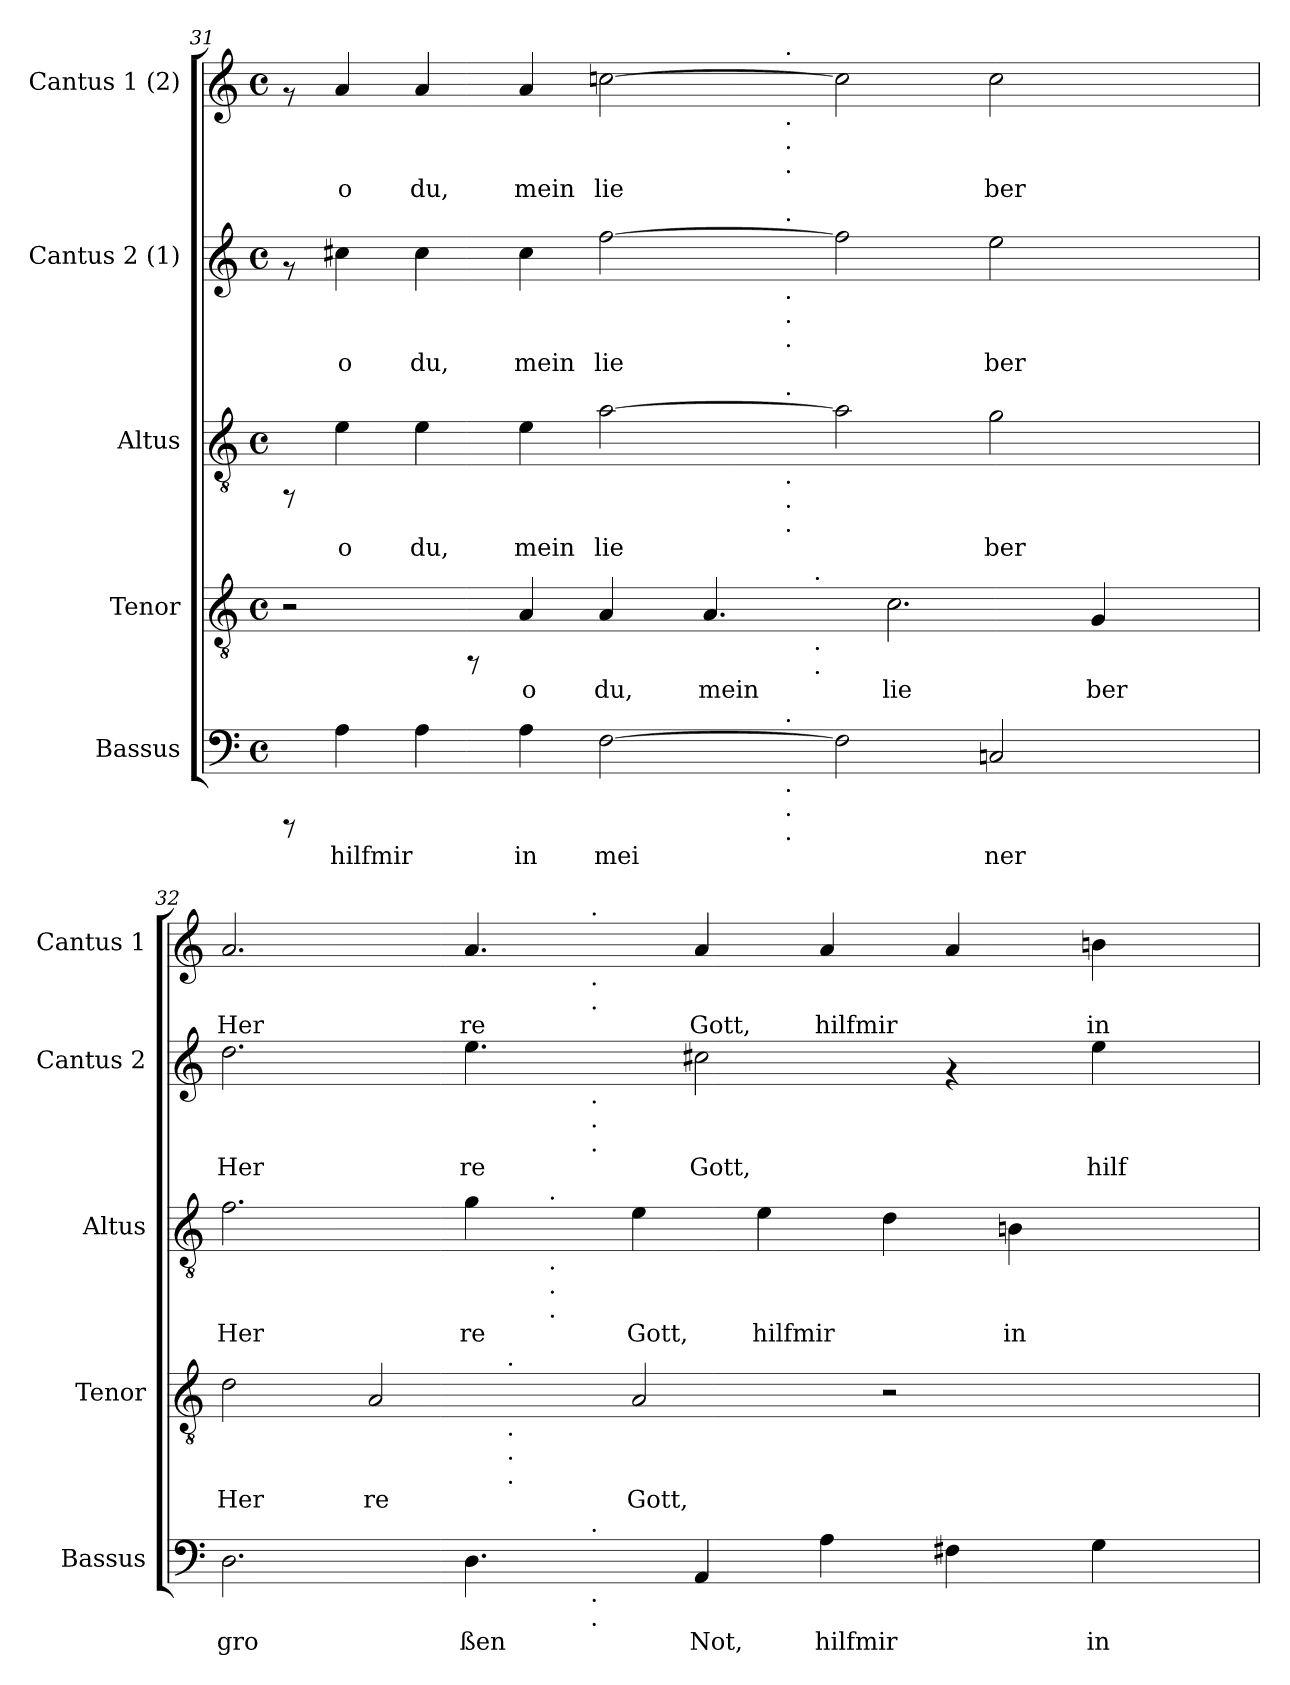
**kern	**text	**kern	**text	**kern	**text	**kern	**text	**kern	**text
*part5	*part5	*part4	*part4	*part3	*part3	*part2	*part2	*part1	*part1
*staff5	*staff5	*staff4	*staff4	*staff3	*staff3	*staff2	*staff2	*staff1	*staff1
*I"Bassus	*	*I"Tenor	*	*I"Altus	*	*I"Cantus 2 (1)	*	*I"Cantus 1 (2)	*
*I'Bassus	*	*I'Tenor	*	*I'Altus	*	*I'Cantus 2	*	*I'Cantus 1	*
*clefF4	*	*clefGv2	*	*clefGv2	*	*clefG2	*	*clefG2	*
*k[]	*	*k[]	*	*k[]	*	*k[]	*	*k[]	*
*C:	*	*C:	*	*C:	*	*C:	*	*C:	*
*M4/4	*	*M4/4	*	*M4/4	*	*M4/4	*	*M4/4	*
*met(c)	*	*met(c)	*	*met(c)	*	*met(c)	*	*met(c)	*
=31	=31	=31	=31	=31	=31	=31	=31	=31	=31
*^	*	*^	*	*^	*	*^	*	*^	*
8rCCC	1ryy	.	2r	1ryy	.	8rFF	1ryy	.	8rf	1ryy	.	8rf	1ryy	.
!	!	!LO:LY:b:cj	!	!	!	!	!	!LO:LY:b:cj	!	!	!LO:LY:b:cj	!	!	!LO:LY:b:cj
4A\	.	hilfmir	.	.	.	4e\	.	o	4cc#X\	.	o	4a/	.	o
!	!	!LO:LY:b:cj	!	!	!	!	!	!LO:LY:b:cj	!	!	!LO:LY:b:cj	!	!	!LO:LY:b:cj
4A\	.	.	.	.	.	4e\	.	du,	4cc#\	.	du,	4a/	.	du,
.	.	.	8rFF	.	.	.	.	.	.	.	.	.	.	.
!	!	!LO:LY:b:cj	!	!	!LO:LY:b:cj	!	!	!LO:LY:b:cj	!	!	!LO:LY:b:cj	!	!	!LO:LY:b:cj
4A\	.	in	4A/	.	o	4e\	.	mein	4cc#\	.	mein	4a/	.	mein
!	!	!LO:LY:b:cj	!	!	!LO:LY:b:cj	!	!	!LO:LY:b:cj	!	!	!LO:LY:b:cj	!	!	!LO:LY:b:cj
[>2F\	.	mei	4A/	.	du,	[>2a\	.	lie	[>2ff\	.	lie	[>2ccn\	.	lie
.	4ryy	.	.	4ryy	.	.	4ryy	.	.	4ryy	.	.	4ryy	.
!	!	!	!	!	!LO:LY:b:cj	!	!	!	!	!	!	!	!	!
.	.	.	4.A/	.	mein	.	.	.	.	.	.	.	.	.
.	32.ryy	.	.	16.ryy	.	.	32.ryy	.	.	32.ryy	.	.	32.ryy	.
!	!	!	!	!	!	!	!	!	!	!	!	!	!LO:TX:a:t=.	!
!	!	!	!	!	!	!	!	!	!	!	!	!	!LO:TX:b:t=.	!
!	!	!	!	!	!	!	!	!	!	!	!	!	!LO:TX:b:t=.	!
!	!	!	!	!	!	!	!	!	!	!	!	!	!LO:TX:b:t=.	!
!	!	!	!	!	!	!	!	!	!	!LO:TX:a:t=.	!	!	!	!
!	!	!	!	!	!	!	!	!	!	!LO:TX:b:t=.	!	!	!	!
!	!	!	!	!	!	!	!	!	!	!LO:TX:b:t=.	!	!	!	!
!	!	!	!	!	!	!	!	!	!	!LO:TX:b:t=.	!	!	!	!
!	!	!	!	!	!	!	!LO:TX:a:t=.	!	!	!	!	!	!	!
!	!	!	!	!	!	!	!LO:TX:b:t=.	!	!	!	!	!	!	!
!	!	!	!	!	!	!	!LO:TX:b:t=.	!	!	!	!	!	!	!
!	!	!	!	!	!	!	!LO:TX:b:t=.	!	!	!	!	!	!	!
!	!LO:TX:a:t=.	!	!	!	!	!	!	!	!	!	!	!	!	!
!	!LO:TX:b:t=.	!	!	!	!	!	!	!	!	!	!	!	!	!
!	!LO:TX:b:t=.	!	!	!	!	!	!	!	!	!	!	!	!	!
!	!LO:TX:b:t=.	!	!	!	!	!	!	!	!	!	!	!	!	!
.	1ryy	.	.	.	.	.	1ryy	.	.	1ryy	.	.	1ryy	.
!	!	!	!	!LO:TX:a:t=.	!	!	!	!	!	!	!	!	!	!
!	!	!	!	!LO:TX:b:t=.	!	!	!	!	!	!	!	!	!	!
!	!	!	!	!LO:TX:b:t=.	!	!	!	!	!	!	!	!	!	!
.	.	.	.	1ryy	.	.	.	.	.	.	.	.	.	.
!	!	!LO:LY:b:cj	!	!	!	!	!	!LO:LY:b:cj	!	!	!LO:LY:b:cj	!	!	!LO:LY:b:cj
2F\]	.	.	.	.	.	2a\]	.	.	2ff\]	.	.	2cc\]	.	.
!	!	!	!	!	!LO:LY:b:cj	!	!	!	!	!	!	!	!	!
.	.	.	2.c\	.	lie	.	.	.	.	.	.	.	.	.
!	!	!LO:LY:b:cj	!	!	!	!	!	!LO:LY:b:cj	!	!	!LO:LY:b:cj	!	!	!LO:LY:b:cj
2Cn/	.	ner	.	.	.	2g\	.	ber	2ee\	.	ber	2cc\	.	ber
!	!	!	!	!	!LO:LY:b:cj	!	!	!	!	!	!	!	!	!
.	.	.	4G/	.	ber	.	.	.	.	.	.	.	.	.
.	8ryy	.	.	.	.	.	8ryy	.	.	8ryy	.	.	8ryy	.
.	.	.	.	8ryy	.	.	.	.	.	.	.	.	.	.
8ryy	.	.	.	.	.	8ryy	.	.	8ryy	.	.	8ryy	.	.
.	16ryy	.	.	.	.	.	16ryy	.	.	16ryy	.	.	16ryy	.
.	.	.	.	32ryy	.	.	.	.	.	.	.	.	.	.
.	64ryy	.	.	.	.	.	64ryy	.	.	64ryy	.	.	64ryy	.
=32	=32	=32	=32	=32	=32	=32	=32	=32	=32	=32	=32	=32	=32	=32
!	!	!LO:LY:b:cj	!	!	!LO:LY:b:cj	!	!	!LO:LY:b:cj	!	!	!LO:LY:b:cj	!	!	!LO:LY:b:cj
2.D\	2...ryy	gro	2d\	2ryy	Her	2.f\	2..ryy	Her	2.dd\	2...ryy	Her	2.a/	2...ryy	Her
!	!	!	!	!	!LO:LY:b:cj	!	!	!	!	!	!	!	!	!
.	.	.	2A/	4ryy	re	.	.	.	.	.	.	.	.	.
!	!	!LO:LY:b:cj	!	!	!	!	!	!LO:LY:b:cj	!	!	!LO:LY:b:cj	!	!	!LO:LY:b:cj
4.D\	.	ßen	.	16ryy	.	4g\	.	re	4.ee\	.	re	4.a/	.	re
!	!	!	!	!LO:TX:a:t=.	!	!	!	!	!	!	!	!	!	!
!	!	!	!	!LO:TX:b:t=.	!	!	!	!	!	!	!	!	!	!
!	!	!	!	!LO:TX:b:t=.	!	!	!	!	!	!	!	!	!	!
!	!	!	!	!LO:TX:b:t=.	!	!	!	!	!	!	!	!	!	!
.	.	.	.	1ryy	.	.	.	.	.	.	.	.	.	.
!	!	!	!	!	!	!	!LO:TX:a:t=.	!	!	!	!	!	!	!
!	!	!	!	!	!	!	!LO:TX:b:t=.	!	!	!	!	!	!	!
!	!	!	!	!	!	!	!LO:TX:b:t=.	!	!	!	!	!	!	!
!	!	!	!	!	!	!	!LO:TX:b:t=.	!	!	!	!	!	!	!
.	.	.	.	.	.	.	1ryy	.	.	.	.	.	.	.
!	!	!	!	!	!	!	!	!	!	!	!	!	!LO:TX:a:t=.	!
!	!	!	!	!	!	!	!	!	!	!	!	!	!LO:TX:b:t=.	!
!	!	!	!	!	!	!	!	!	!	!	!	!	!LO:TX:b:t=.	!
!	!	!	!	!	!	!	!	!	!	!LO:TX:b:t=.	!	!	!	!
!	!	!	!	!	!	!	!	!	!	!LO:TX:b:t=.	!	!	!	!
!	!	!	!	!	!	!	!	!	!	!LO:TX:b:t=.	!	!	!	!
!	!LO:TX:a:t=.	!	!	!	!	!	!	!	!	!	!	!	!	!
!	!LO:TX:b:t=.	!	!	!	!	!	!	!	!	!	!	!	!	!
!	!LO:TX:b:t=.	!	!	!	!	!	!	!	!	!	!	!	!	!
.	1ryy	.	.	.	.	.	.	.	.	1ryy	.	.	1ryy	.
!	!	!	!	!	!LO:LY:b:cj	!	!	!LO:LY:b:cj	!	!	!	!	!	!
.	.	.	2A/	.	Gott,	4e\	.	Gott,	.	.	.	.	.	.
!	!	!LO:LY:b:cj	!	!	!	!	!	!	!	!	!LO:LY:b:cj	!	!	!LO:LY:b:cj
4AA/	.	Not,	.	.	.	.	.	.	2cc#X\	.	Gott,	4a/	.	Gott,
!	!	!	!	!	!	!	!	!LO:LY:b:cj	!	!	!	!	!	!
.	.	.	.	.	.	4e\	.	hilfmir	.	.	.	.	.	.
!	!	!LO:LY:b:cj	!	!	!	!	!	!	!	!	!	!	!	!LO:LY:b:cj
4A\	.	hilfmir	.	.	.	.	.	.	.	.	.	4a/	.	hilfmir
!	!	!	!	!	!	!	!	!LO:LY:b:cj	!	!	!	!	!	!
.	.	.	2r	.	.	4d\	.	.	.	.	.	.	.	.
!	!	!LO:LY:b:cj	!	!	!	!	!	!	!	!	!	!	!	!LO:LY:b:cj
4F#X\	.	.	.	.	.	.	.	.	4rf	.	.	4a/	.	.
!	!	!	!	!	!	!	!	!LO:LY:b:cj	!	!	!	!	!	!
.	.	.	.	.	.	4Bn\	.	in	.	.	.	.	.	.
.	.	.	.	4ryy	.	.	.	.	.	.	.	.	.	.
!	!	!LO:LY:b:cj	!	!	!	!	!	!	!	!	!LO:LY:b:cj	!	!	!LO:LY:b:cj
4G\	.	in	.	.	.	.	4ryy	.	4ee\	.	hilf	4bn\	.	in
.	8.ryy	.	.	.	.	.	.	.	.	8.ryy	.	.	8.ryy	.
.	.	.	8ryy	.	.	8ryy	.	.	.	.	.	.	.	.
.	.	.	.	16ryy	.	.	.	.	.	.	.	.	.	.
*v	*v	*	*	*	*	*v	*v	*	*v	*v	*	*v	*v	*
*	*	*v	*v	*	*	*	*	*	*	*
=	=	=	=	=	=	=	=	=	=
*-	*-	*-	*-	*-	*-	*-	*-	*-	*-
